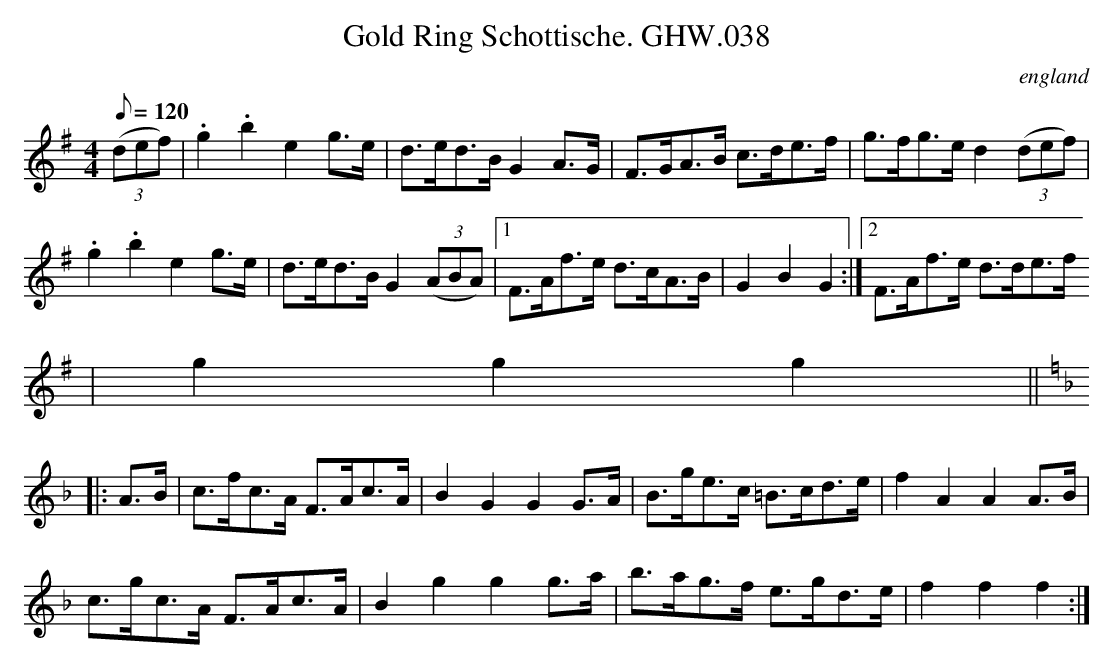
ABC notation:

X:1
T:Gold Ring Schottische. GHW.038
O:england
M:4/4
L:1/8
Q:120
K:G
(3(def)|.g2 .b2 e2 g>e|d>ed>B G2 A>G|F>GA>B c>de>f|g>fg>e d2 (3(def)|
.g2 .b2 e2 g>e|d>ed>B G2 (3(ABA)|1 F>Af>e d>cA>B|G2B2G2:|2 F>Af>e d>de>f
|g2g2g2||
K:F
|:A>B|c>fc>A F>Ac>A|B2 G2G2 G>A|B>ge>c =B>cd>e|f2 A2A2 A>B|
c>gc>A F>Ac>A|B2 g2g2 g>a|b>ag>f e>gd>e|f2f2f2:|
